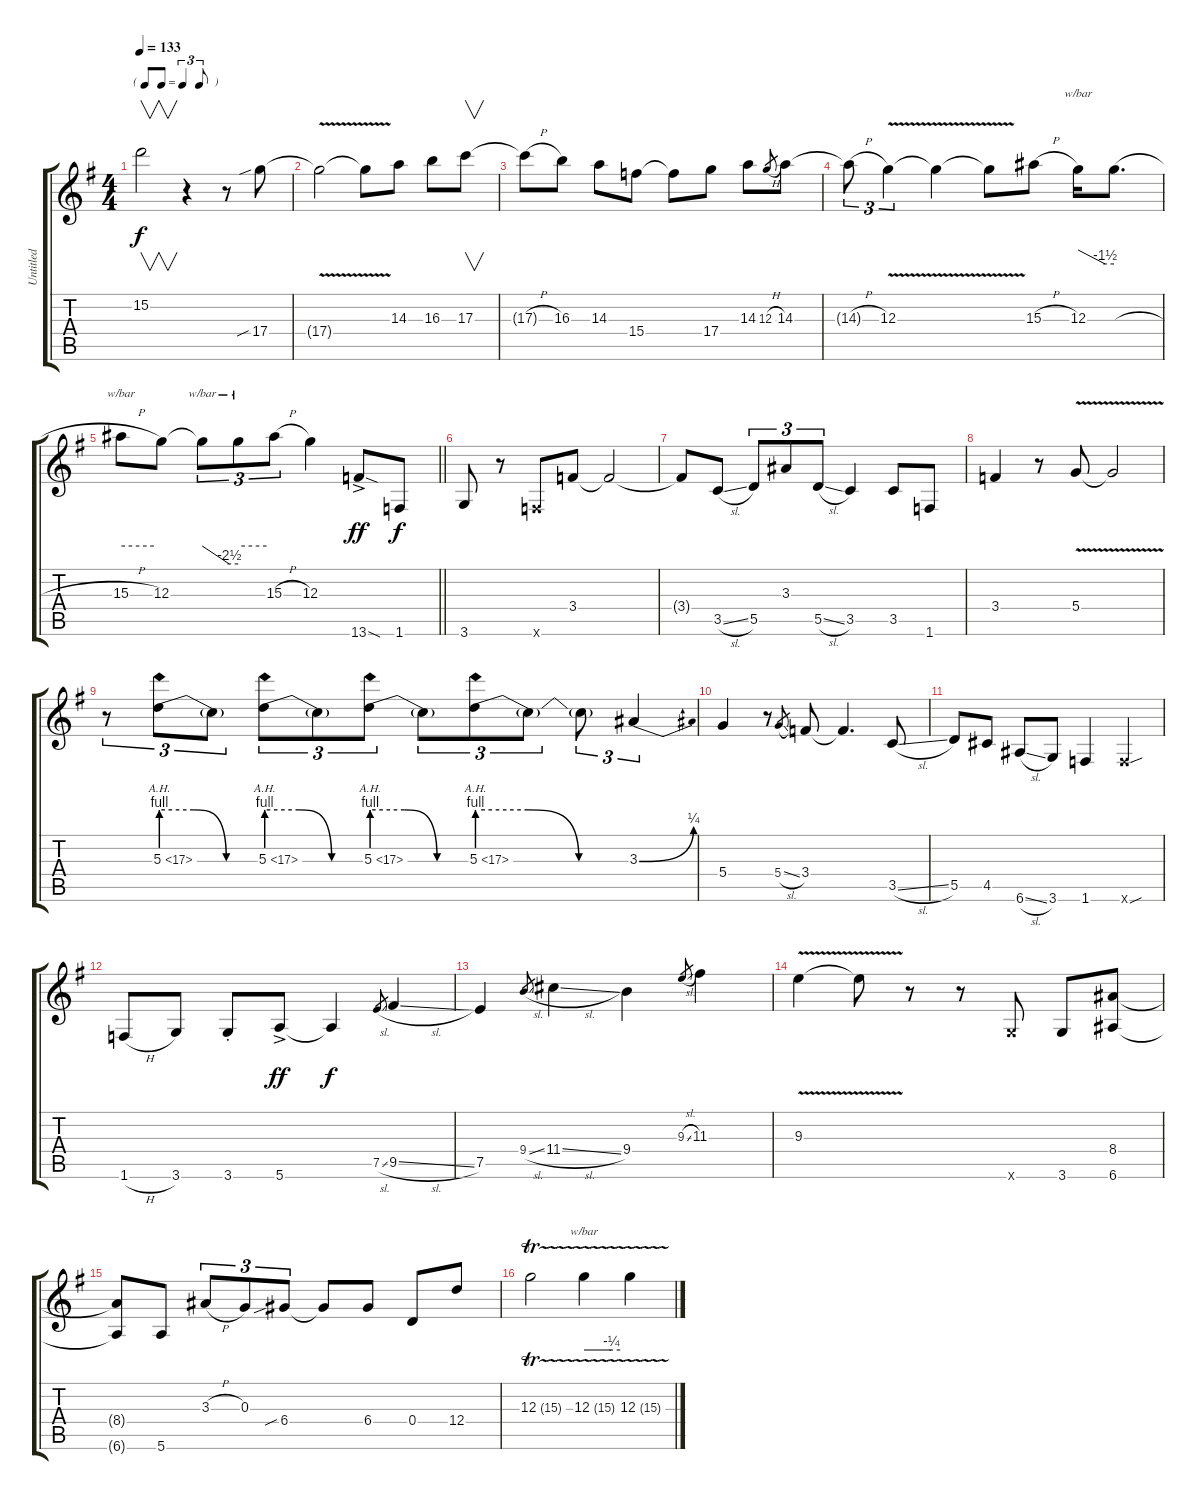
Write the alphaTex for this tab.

\track ("Untitled" "Untitled") {instrument overdrivenguitar}
\staff {score tabs}
\tuning (E4 B3 G3 D3 A2 E2) {hide}
\ts (4 4)
\tf triplet8th
\tempo 133
\clef g2
\ks g
15.2{t}.2{v dy f} r.4 r.8 17.4{sib}.8 |
17.4{v t}.2 17.4{v t}.8 14.3.8 16.3.8 17.3.8{v} |
17.3{h t}.8 16.3.8 14.3.8 15.4.8 15.4{t}.8 17.4.8 14.3.8 12.3{h}.8{gr} 14.3.8 |
14.3{h t}.8{tu (3 2)} 12.3{v}.4{tu (3 2)} 12.3{v t}.4 12.3{t}.8 15.3{h}.8 12.3.16{tbe (custom default 0 0 45 -6 60 -6)} 12.3{h t}.8{d} |
\barLineRight lightlight
15.3{h}.8{tbe (hold default 0 0 60 0)} 12.3.8 12.3{t}.8{tu (3 2) tbe (custom default 0 0 45 -10 60 -10)} 12.3{t}.8{tu (3 2) tbe (hold default 0 0 60 0)} 15.3{h}.8{tu (3 2)} 12.3.4 13.6{sod ac}.8{dy ff} 1.6.8{dy f} |
3.6.8 r.8 1.6{x}.8 3.4.8 3.4{t}.2 |
3.4{t}.8 3.5{sl}.8 5.5.8{tu (3 2)} 3.3.8{tu (3 2)} 5.5{sl}.8{tu (3 2)} 3.5.4 3.5.8 1.6.8 |
3.4.4 r.8 5.4{v}.8 5.4{v t}.2 |
r.8{tu (3 2)} 5.3{be (custom 0 4 20 4 40 0 60 0) ah 12}.8{tu (3 2)} 5.3{t}.8{tu (3 2)} 5.3{be (custom 0 4 20 4 40 0 60 0) ah 12}.8{tu (3 2)} 5.3{t}.8{tu (3 2)} 5.3{be (custom 0 4 20 4 40 0 60 0) ah 12}.8{tu (3 2)} 5.3{t}.8{tu (3 2)} 5.3{be (custom 0 4 20 4 40 0 60 0) ah 12}.8{tu (3 2)} 5.3{t}.8{tu (3 2)} 5.3{t}.8{tu (3 2)} 3.3{be (bend 0 0 60 1)}.4{tu (3 2)} |
5.4.4 r.8 5.4{sl}.8{gr} 3.4.8 3.4{t}.4{d} 3.5{sl}.8 |
5.5.8 4.5.8 6.6{sl}.8 3.6.8 1.6.4 1.6{sou x}.4 |
1.6{h}.8 3.6.8 3.6{st}.8 5.6{ac}.8{dy ff} 5.6{t}.4{dy f} 7.5{sl}.8{gr} 9.5{sl}.4 |
7.5.4 9.4{sl}.8{gr} 11.4{sl}.4 9.4.4 9.3{sl}.8{gr} 11.3.4 |
9.3{v}.4 9.3{v t}.8 r.8 r.8 3.6{x}.8 3.6.8 (8.4 6.6).8 |
(8.4{t} 6.6{t}).8 5.6.8 3.3{h}.8{tu (3 2)} 0.3.8{tu (3 2)} 6.4{sib}.8{tu (3 2)} 6.4{t}.8 6.4.8 0.4.8 12.4.8 |
12.3{tr (15 32)}.2 12.3{tr (15 32)}.4{tbe (custom default 0 0 45 -1 60 -1)} 12.3{tr (15 32)}.4
